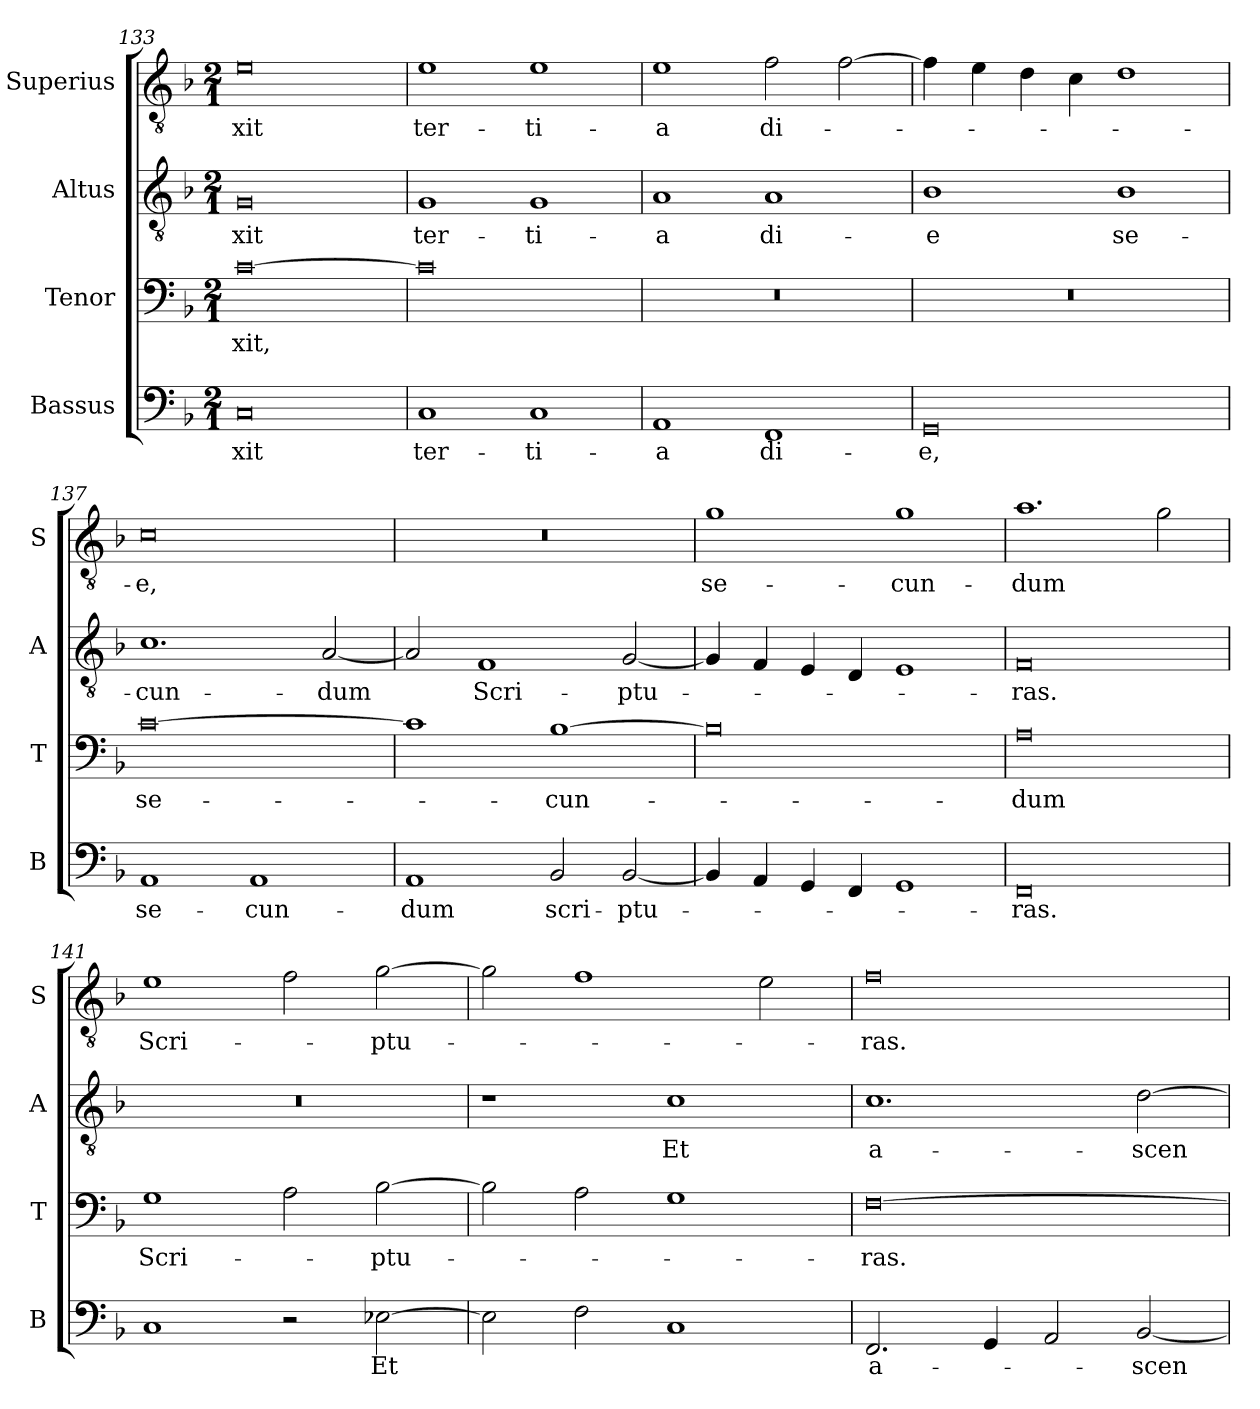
**kern	**text	**kern	**text	**kern	**text	**kern	**text
*part4	*part4	*part3	*part3	*part2	*part2	*part1	*part1
*staff4	*staff4	*staff3	*staff3	*staff2	*staff2	*staff1	*staff1
*I"Bassus	*	*I"Tenor	*	*I"Altus	*	*I"Superius	*
*I'B	*	*I'T	*	*I'A	*	*I'S	*
*clefF4	*	*clefF4	*	*clefGv2	*	*clefGv2	*
*k[b-]	*	*k[b-]	*	*k[b-]	*	*k[b-]	*
*M2/1	*	*M2/1	*	*M2/1	*	*M2/1	*
=133	=133	=133	=133	=133	=133	=133	=133
0C	-xit	[0c	-xit,	0G	-xit	0e	-xit
=134	=134	=134	=134	=134	=134	=134	=134
1C	ter-	0c]	.	1G	ter-	1e	ter-
1C	-ti-	.	.	1G	-ti-	1e	-ti-
=135	=135	=135	=135	=135	=135	=135	=135
1AA	-a	0r	.	1A	-a	1e	-a
1FF	di-	.	.	1A	di-	2f	di-
.	.	.	.	.	.	[2f	.
=136	=136	=136	=136	=136	=136	=136	=136
0GG	-e,	0r	.	1B-	-e	4f]	.
.	.	.	.	.	.	4e	.
.	.	.	.	.	.	4d	.
.	.	.	.	.	.	4c	.
.	.	.	.	1B-	se-	1d	.
=137	=137	=137	=137	=137	=137	=137	=137
!	!	!	!LO:LY:i	!	!	!	!
1AA	se-	[0c	se-	1.c	-cun-	0c	-e,
1AA	-cun-	.	.	.	.	.	.
.	.	.	.	[2A	-dum	.	.
=138	=138	=138	=138	=138	=138	=138	=138
1AA	-dum	1c]	.	2A]	.	0r	.
.	.	.	.	1F	Scri-	.	.
!	!	!	!LO:LY:i	!	!	!	!
2BB-	scri-	[1B-	-cun-	.	.	.	.
[2BB-	-ptu-	.	.	[2G	-ptu-	.	.
=139	=139	=139	=139	=139	=139	=139	=139
4BB-]	.	0B-]	.	4G]	.	1g	se-
4AA	.	.	.	4F	.	.	.
4GG	.	.	.	4E	.	.	.
4FF	.	.	.	4D	.	.	.
1GG	.	.	.	1E	.	1g	-cun-
=140	=140	=140	=140	=140	=140	=140	=140
!	!	!	!LO:LY:i	!	!	!	!
0FF	-ras.	0A	-dum	0F	-ras.	1.a	-dum
.	.	.	.	.	.	2g	.
=141	=141	=141	=141	=141	=141	=141	=141
!	!	!	!LO:LY:i	!	!	!	!
1C	.	1G	Scri-	0r	.	1e	Scri-
2r	.	2A	.	.	.	2f	.
!	!	!	!LO:LY:i	!	!	!	!
[2E-X	Et	[2B-	-ptu-	.	.	[2g	-ptu-
=142	=142	=142	=142	=142	=142	=142	=142
2E-]	.	2B-]	.	1r	.	2g]	.
2F	.	2A	.	.	.	1f	.
1C	.	1G	.	1c	Et	.	.
.	.	.	.	.	.	2e	.
=143	=143	=143	=143	=143	=143	=143	=143
!	!	!	!LO:LY:i	!	!	!	!
2.FF	a-	[0F	-ras.	1.c	a-	0f	-ras.
4GG	.	.	.	.	.	.	.
2AA	.	.	.	.	.	.	.
[2BB-	-scen-	.	.	[2d	-scen-	.	.
=	=	=	=	=	=	=	=
*-	*-	*-	*-	*-	*-	*-	*-
